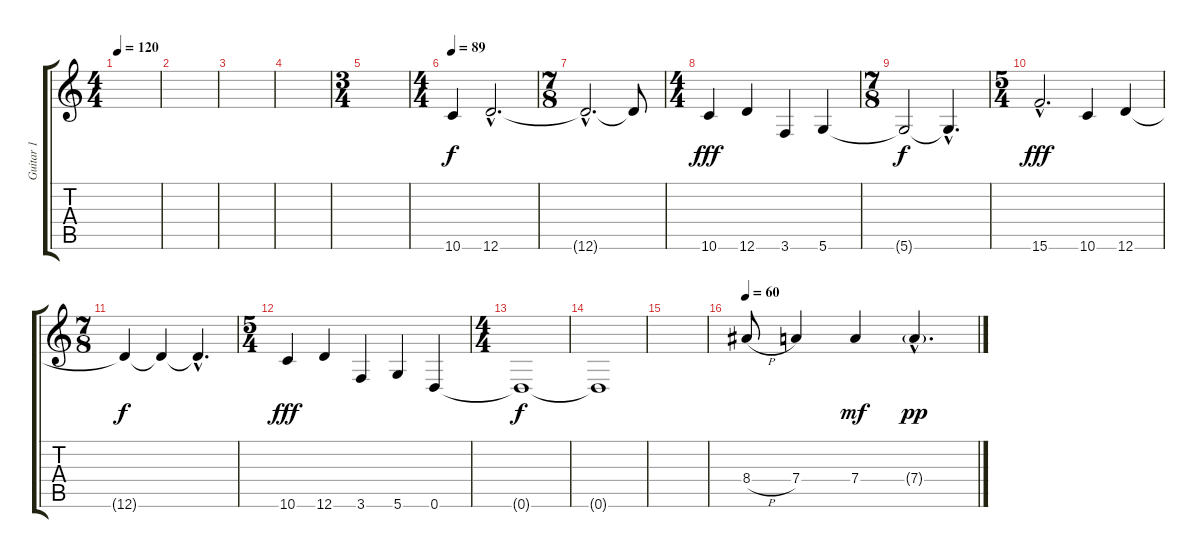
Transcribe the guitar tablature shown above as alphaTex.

\track ("Guitar 1" "Guitar 1") {instrument electricguitarmuted}
\staff {score tabs}
\tuning (E4 B3 G3 D3 A2 D2) {hide}
\ts (4 4)
\tempo 120
\clef g2
\ks c
|
|
|
|
\ts (3 4)
|
\ts (4 4)
\tempo 89
10.6.4{instrument distortionguitar} 12.6{hac}.2{d} |
\ts (7 8)
12.6{hac t}.2{d dy f} 12.6{t}.8 |
\ts (4 4)
10.6.4{dy fff} 12.6.4 3.6.4 5.6.4 |
\ts (7 8)
5.6{t}.2{dy f} 5.6{hac t}.4{d} |
\ts (5 4)
15.6{hac}.2{d dy fff} 10.6.4 12.6.4 |
\ts (7 8)
12.6{t}.4{dy f} 12.6{t}.4 12.6{hac t}.4{d} |
\ts (5 4)
10.6.4{dy fff} 12.6.4 3.6.4 5.6.4 0.6.4 |
\ts (4 4)
0.6{t}.1{dy f} |
0.6{t}.1 |
|
\tempo 60
8.4{h}.8{instrument distortionguitar} 7.4.4 7.4.4{dy mf} 7.4{g hac}.4{d dy pp}
